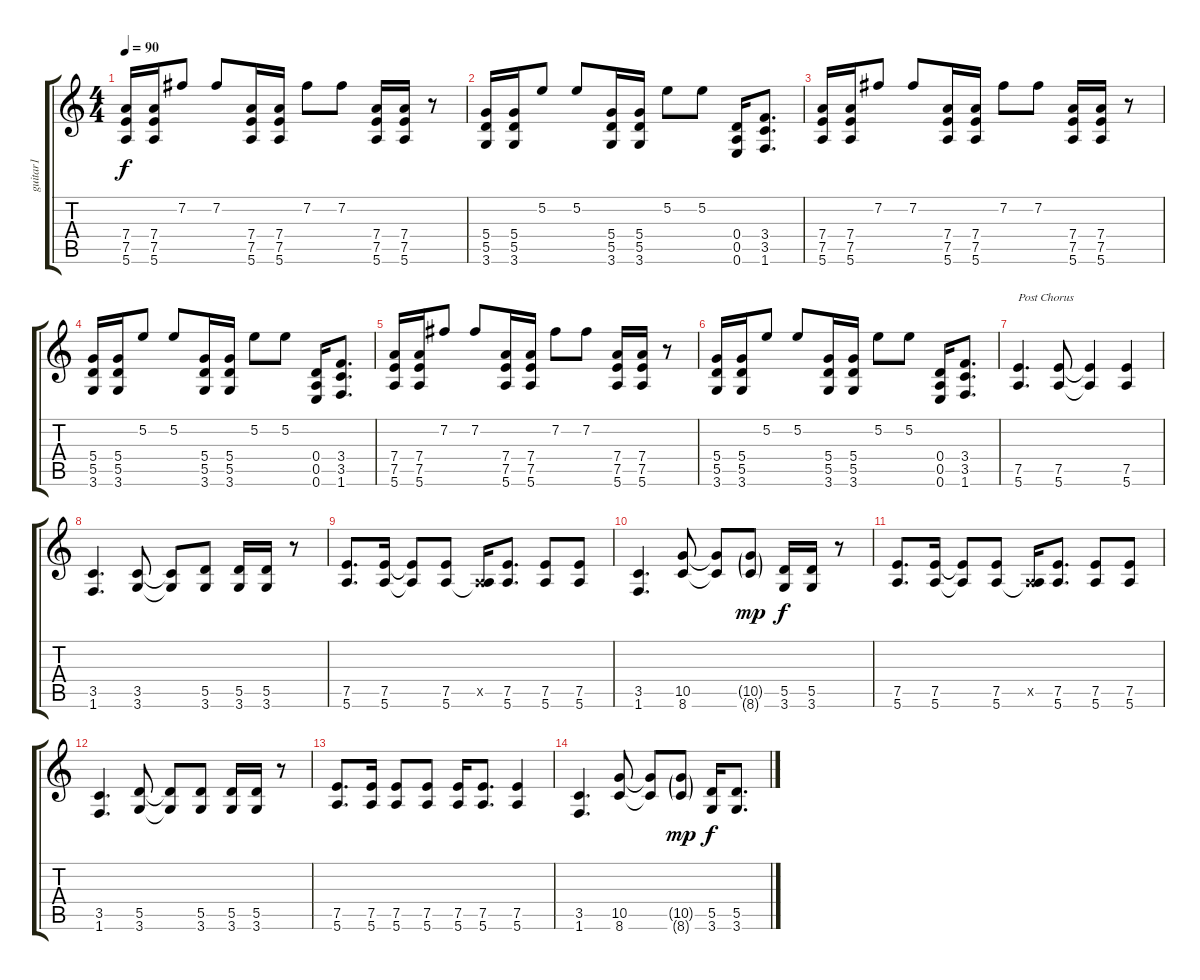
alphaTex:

\track ("guitar1" "guitar1") {instrument distortionguitar}
\staff {score tabs}
\tuning (E4 B3 G3 D3 A2 E2) {hide}
\ts (4 4)
\tempo 90
\clef g2
\ks c
(7.4 7.5 5.6).16{dy f} (7.4 7.5 5.6).16 7.2.8 7.2.8 (7.4 7.5 5.6).16 (7.4 7.5 5.6).16 7.2.8 7.2.8 (7.4 7.5 5.6).16 (7.4 7.5 5.6).16 r.8 |
(5.4 5.5 3.6).16 (5.4 5.5 3.6).16 5.2.8 5.2.8 (5.4 5.5 3.6).16 (5.4 5.5 3.6).16 5.2.8 5.2.8 (0.4 0.5 0.6).16 (3.4 3.5 1.6).8{d} |
(7.4 7.5 5.6).16 (7.4 7.5 5.6).16 7.2.8 7.2.8 (7.4 7.5 5.6).16 (7.4 7.5 5.6).16 7.2.8 7.2.8 (7.4 7.5 5.6).16 (7.4 7.5 5.6).16 r.8 |
(5.4 5.5 3.6).16 (5.4 5.5 3.6).16 5.2.8 5.2.8 (5.4 5.5 3.6).16 (5.4 5.5 3.6).16 5.2.8 5.2.8 (0.4 0.5 0.6).16 (3.4 3.5 1.6).8{d} |
(7.4 7.5 5.6).16 (7.4 7.5 5.6).16 7.2.8 7.2.8 (7.4 7.5 5.6).16 (7.4 7.5 5.6).16 7.2.8 7.2.8 (7.4 7.5 5.6).16 (7.4 7.5 5.6).16 r.8 |
(5.4 5.5 3.6).16 (5.4 5.5 3.6).16 5.2.8 5.2.8 (5.4 5.5 3.6).16 (5.4 5.5 3.6).16 5.2.8 5.2.8 (0.4 0.5 0.6).16 (3.4 3.5 1.6).8{d} |
(7.5 5.6).4{d txt "Post Chorus" instrument distortionguitar} (7.5 5.6).8 (7.5{t} 5.6{t}).4 (7.5 5.6).4 |
(3.5 1.6).4{d} (3.5 3.6).8 (3.5{t} 3.6{t}).8 (5.5 3.6).8 (5.5 3.6).16 (5.5 3.6).16 r.8 |
(7.5 5.6).8{d} (7.5 5.6).16 (7.5{t} 5.6{t}).8 (7.5 5.6).8 (0.5{x} 5.6{t}).16 (7.5 5.6).8{d} (7.5 5.6).8 (7.5 5.6).8 |
(3.5 1.6).4{d} (10.5 8.6).8 (10.5{t} 8.6{t}).8 (10.5{g} 8.6{g}).8{dy mp} (5.5 3.6).16{dy f} (5.5 3.6).16 r.8 |
(7.5 5.6).8{d} (7.5 5.6).16 (7.5{t} 5.6{t}).8 (7.5 5.6).8 (0.5{x} 5.6{t}).16 (7.5 5.6).8{d} (7.5 5.6).8 (7.5 5.6).8 |
(3.5 1.6).4{d} (5.5 3.6).8 (5.5{t} 3.6{t}).8 (5.5 3.6).8 (5.5 3.6).16 (5.5 3.6).16 r.8 |
(7.5 5.6).8{d} (7.5 5.6).16 (7.5 5.6).8 (7.5 5.6).8 (7.5 5.6).16 (7.5 5.6).8{d} (7.5 5.6).4 |
(3.5 1.6).4{d} (10.5 8.6).8 (10.5{t} 8.6{t}).8 (10.5{g} 8.6{g}).8{dy mp} (5.5 3.6).16{dy f} (5.5 3.6).8{d}
